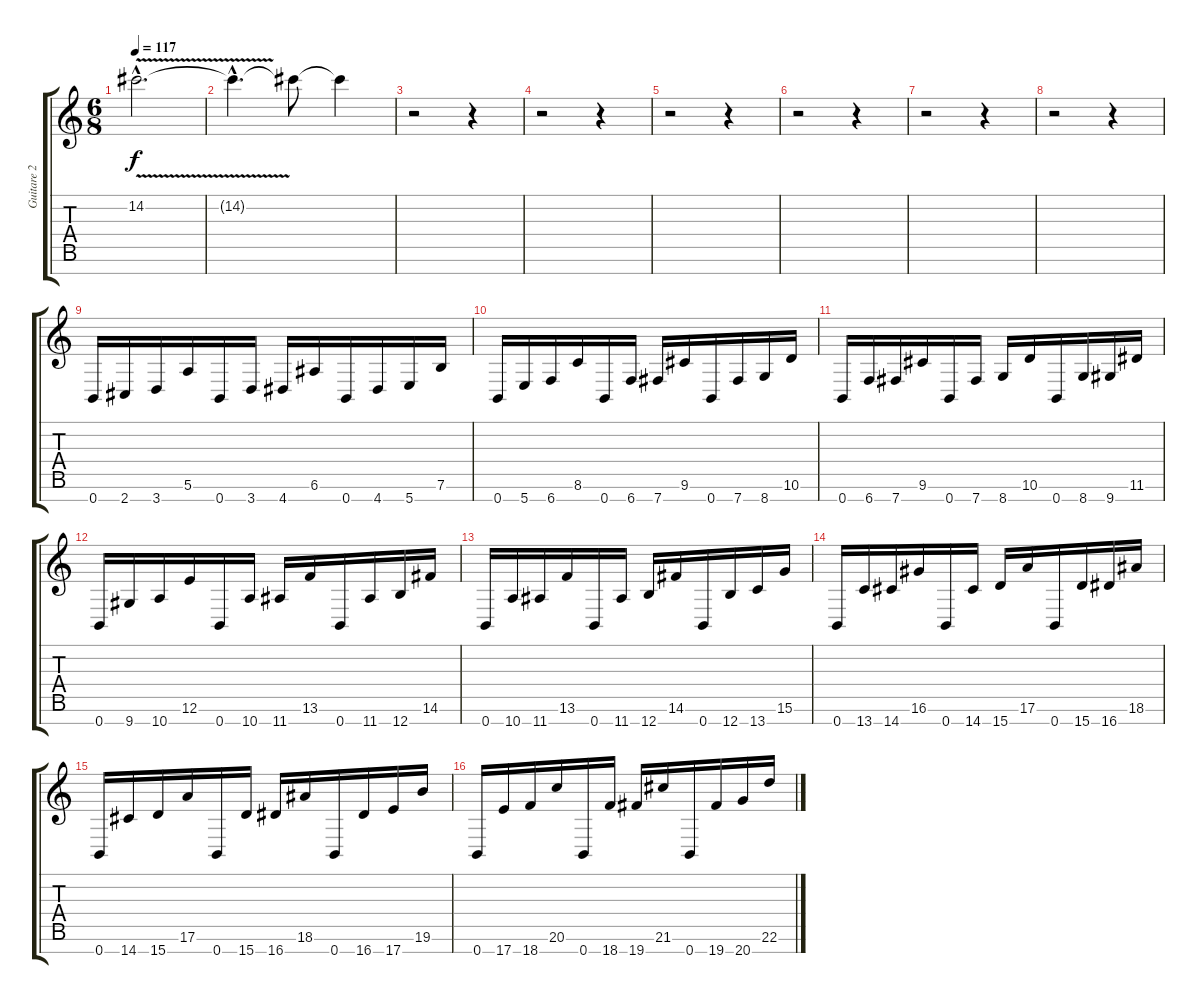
\track ("Guitare 2" "Guitare 2") {instrument distortionguitar}
\staff {score tabs}
\tuning (E4 B3 G3 D3 A2 E2 B1) {hide}
\ts (6 8)
\tempo 117
\clef g2
\ks c
14.2{v hac}.2{d dy f} |
14.2{hac t}.4{d} 14.2{t}.8 14.2{t}.4 |
r.2 r.4 |
r.2 r.4 |
r.2 r.4 |
r.2 r.4 |
r.2 r.4 |
r.2 r.4 |
0.7.16 2.7.16 3.7.16 5.6.16 0.7.16 3.7.16 4.7.16 6.6.16 0.7.16 4.7.16 5.7.16 7.6.16 |
0.7.16 5.7.16 6.7.16 8.6.16 0.7.16 6.7.16 7.7.16 9.6.16 0.7.16 7.7.16 8.7.16 10.6.16 |
0.7.16 6.7.16 7.7.16 9.6.16 0.7.16 7.7.16 8.7.16 10.6.16 0.7.16 8.7.16 9.7.16 11.6.16 |
0.7.16 9.7.16 10.7.16 12.6.16 0.7.16 10.7.16 11.7.16 13.6.16 0.7.16 11.7.16 12.7.16 14.6.16 |
0.7.16 10.7.16 11.7.16 13.6.16 0.7.16 11.7.16 12.7.16 14.6.16 0.7.16 12.7.16 13.7.16 15.6.16 |
0.7.16 13.7.16 14.7.16 16.6.16 0.7.16 14.7.16 15.7.16 17.6.16 0.7.16 15.7.16 16.7.16 18.6.16 |
0.7.16 14.7.16 15.7.16 17.6.16 0.7.16 15.7.16 16.7.16 18.6.16 0.7.16 16.7.16 17.7.16 19.6.16 |
0.7.16 17.7.16 18.7.16 20.6.16 0.7.16 18.7.16 19.7.16 21.6.16 0.7.16 19.7.16 20.7.16 22.6.16
